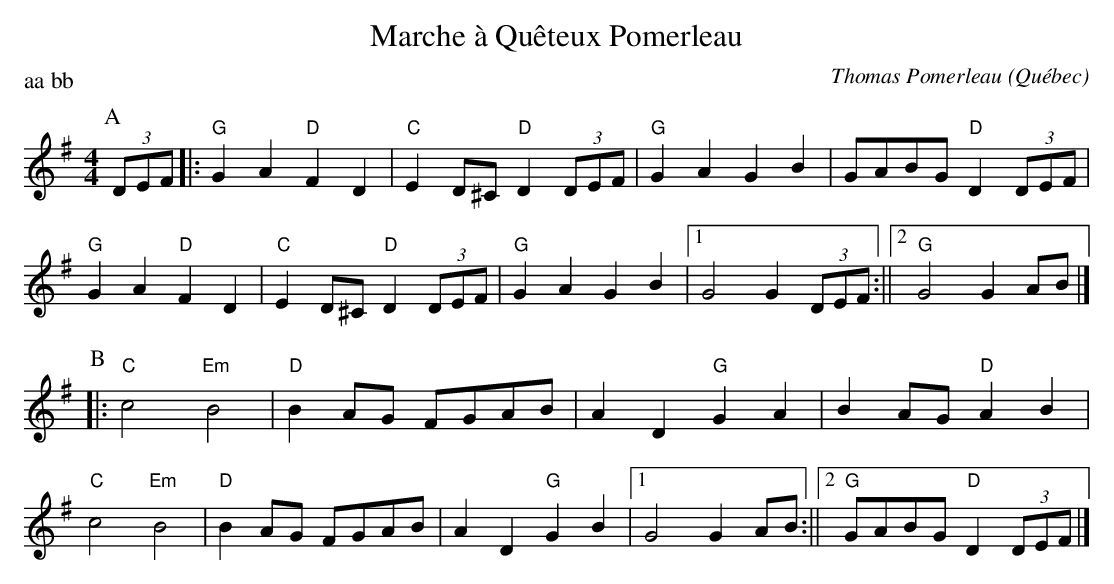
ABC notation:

X:1
T:Marche à Quêteux Pomerleau
C:Thomas Pomerleau
O:Québec
P:aa bb
M:4/4
L:1/8
K:Gmaj
P:A
(3DEF |: "G"G2 A2 "D"F2 D2 | "C"E2 D^C "D"D2 (3DEF | "G"G2 A2 G2 B2 | GABG "D"D2 (3DEF |
"G"G2 A2 "D"F2 D2 | "C"E2 D^C "D"D2 (3DEF | "G" G2 A2 G2 B2 |1 G4 G2(3DEF :||2 "G"G4 G2 AB |]
P:B
|: "C"c4 "Em"B4 | "D"B2 AG FGAB | A2 D2 "G" G2 A2 | B2 AG "D"A2 B2 |
"C"c4 "Em"B4 | "D"B2 AG FGAB |A2 D2 "G" G2 B2 |1 G4 G2 AB:||2"G"GABG "D"D2 (3DEF|]
